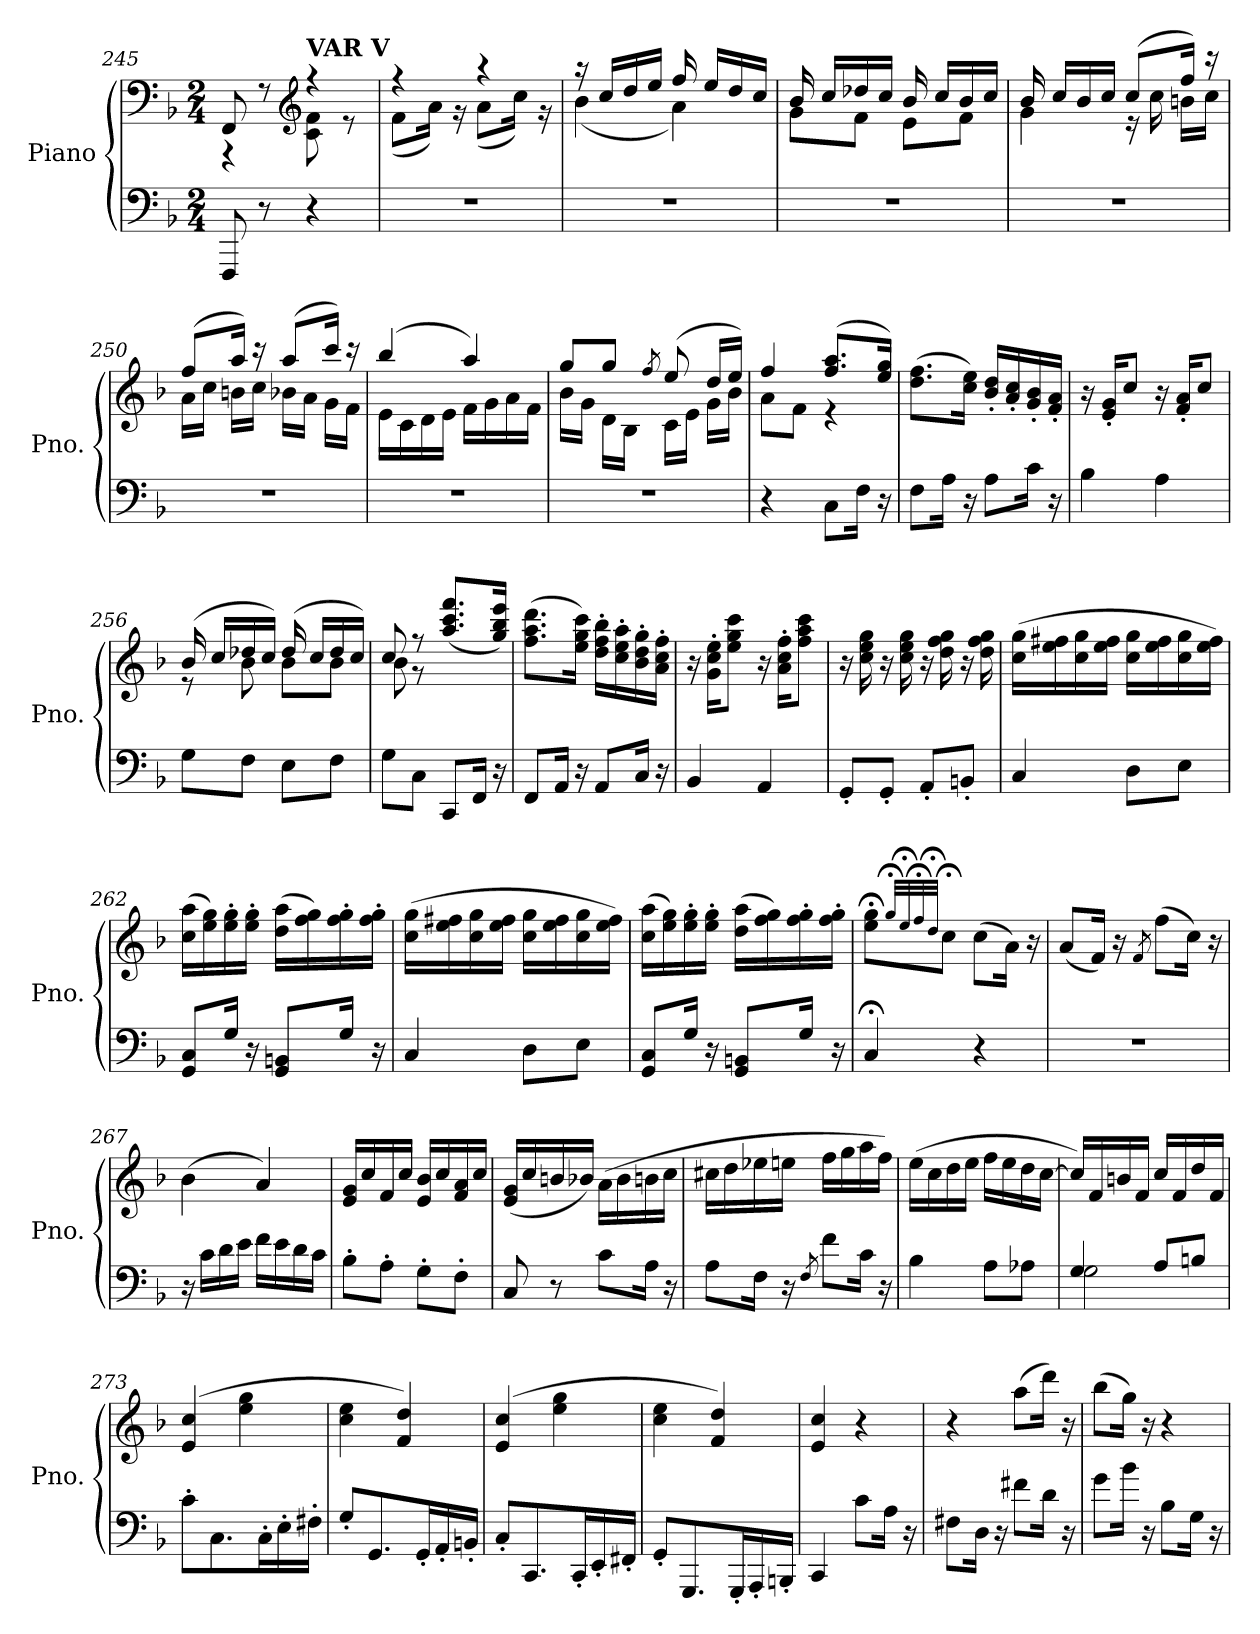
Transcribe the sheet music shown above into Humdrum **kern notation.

**kern	**kern
*part1	*part1
*staff2	*staff1
*I"Piano	*
*I'Pno.	*
*clefF4	*clefF4
*k[b-]	*k[b-]
*F:	*F:
*M2/4	*M2/4
=245	=245
*	*^
8FFF/	8FF/	4r
8r	8r	.
*	*clefG2	*
!	!LO:TX:a:B:t=VAR V	!
4r	4r	8c\ 8f\
.	.	8r
=246	=246	=246
2r	4r	(<8f\L
.	.	16a\Jk)
.	.	16r
.	4r	(<8a\L
.	.	16cc\Jk)
.	.	16r
=247	=247	=247
2r	16r	(<4b-\
.	16cc/LL	.
.	16dd/	.
.	16ee/JJ	.
.	16ff/	4a\)
.	16ee/LL	.
.	16dd/	.
.	16cc/JJ	.
=248	=248	=248
2r	16b-/	8g\L
.	16cc/LL	.
.	16dd-X/	8f\J
.	16cc/JJ	.
.	16b-/	8e\L
.	16cc/LL	.
.	16b-/	8f\J
.	16cc/JJ	.
=249	=249	=249
2r	16b-/	4g\
.	16cc/LL	.
.	16b-/	.
.	16cc/JJ	.
.	(>8cc/L	16r
.	.	16cc\
.	16ff/Jk)	16bn\LL
.	16r	16cc\JJ
=250	=250	=250
2r	(>8ff/L	16a\LL
.	.	16cc\JJ
.	16aa/Jk)	16bn\LL
.	16r	16cc\JJ
.	(>8aa/L	16b-X\LL
.	.	16a\JJ
.	16ccc/Jk)	16g\LL
.	16r	16f\JJ
=251	=251	=251
2r	(>4bb-/	16e\LL
.	.	16c\
.	.	16d\
.	.	16e\JJ
.	4aa/)	16f\LL
.	.	16g\
.	.	16a\
.	.	16f\JJ
=252	=252	=252
2r	8gg/L	16b-\LL
.	.	16g\JJ
.	8gg/J	16d\LL
.	.	16B-\JJ
.	8qff/	.
.	(>8ee/	16c\LL
.	.	16e\JJ
.	16dd/LL	16g\LL
.	16ee/JJ)	16b-\JJ
=253	=253	=253
4r	4ff/	8a\L
.	.	8f\J
8C\L	(>8.ff/ 8.aa/L	4r
16F\Jk	.	.
16r	16ee/ 16gg/Jk)	.
*	*v	*v
=254	=254
8F\L	(>8.dd\ 8.ff\L
16A\Jk	.
16r	16cc\ 16ee\Jk)
8A\L	16b-/' 16dd/'LL
.	16a/' 16cc/'
16c\Jk	16g/' 16b-/'
16r	16f/' 16a/'JJ
=255	=255
4B-\	16r
.	16e/' 16g/'KL
.	8cc/J
4A\	16r
.	16f/' 16a/'KL
.	8cc/J
=256	=256
*	*^
8G\L	(>16b-/	8r
.	16cc/LL	.
8F\J	16dd-X/	8b-\
.	16cc/JJ)	.
8E\L	(>16dd-/	8b-\L
.	16cc/LL	.
8F\J	16dd-/	8b-\J
.	16cc/JJ)	.
=257	=257	=257
8G\L	8cc/	8b-\
8C\J	8r	8r
8CC/L	(>8.aa/ 8.ccc/ 8.fff/L	4ryy
16FF/Jk	.	.
16r	16gg/ 16bb-/ 16eee/Jk)	.
*	*v	*v
=258	=258
8FF/L	(>8.ff\ 8.aa\ 8.ddd\L
16AA/Jk	.
16r	16ee\ 16gg\ 16ccc\Jk)
8AA/L	16dd\' 16ff\' 16bb-\'LL
.	16cc\' 16ee\' 16aa\'
16C/Jk	16b-\' 16dd\' 16gg\'
16r	16a\' 16cc\' 16ff\'JJ
=259	=259
4BB-/	16r
.	16g\' 16cc\' 16ee\'KL
.	8ee\ 8gg\ 8ccc\J
4AA/	16r
.	16a\' 16cc\' 16ff\'KL
.	8ff\ 8aa\ 8ccc\J
=260	=260
8GG'/L	16r
.	16cc\ 16ee\ 16gg\
8GG'/J	16r
.	16cc\ 16ee\ 16gg\
8AA'/L	16r
.	16dd\ 16ff\ 16gg\
8BBn'/J	16r
.	16dd\ 16ff\ 16gg\
=261	=261
4C/	(>16cc\ 16gg\LL
.	16ee\ 16ff#X\
.	16cc\ 16gg\
.	16ee\ 16ff#\JJ
8D\L	16cc\ 16gg\LL
.	16ee\ 16ff#\
8E\J	16cc\ 16gg\
.	16ee\ 16ff#\JJ)
=262	=262
8GG/ 8C/L	(>16cc\ 16aa\LL
.	16ee\ 16gg\)
16G/Jk	16ee\' 16gg\'
16r	16ee\' 16gg\'JJ
8GG/ 8BBn/L	(>16dd\ 16aa\LL
.	16ff\ 16gg\)
16G/Jk	16ff\' 16gg\'
16r	16ff\' 16gg\'JJ
=263	=263
4C/	(>16cc\ 16gg\LL
.	16ee\ 16ff#X\
.	16cc\ 16gg\
.	16ee\ 16ff#\JJ
8D\L	16cc\ 16gg\LL
.	16ee\ 16ff#\
8E\J	16cc\ 16gg\
.	16ee\ 16ff#\JJ)
=264	=264
8GG/ 8C/L	(>16cc\ 16aa\LL
.	16ee\ 16gg\)
16G/Jk	16ee\' 16gg\'
16r	16ee\' 16gg\'JJ
8GG/ 8BBn/L	(>16dd\ 16aa\LL
.	16ff\ 16gg\)
16G/Jk	16ff\' 16gg\'
16r	16ff\' 16gg\'JJ
=265	=265
4C;</	8ee\;< 8gg\;<L
.	32qgg;</LLL
.	32qee;</
.	32qff;</
.	32qdd;</JJJ
.	8cc;<\J
4r	(>8cc\L
.	16a\Jk)
.	16r
=266	=266
2r	(<8a/L
.	16f/Jk)
.	16r
.	8qf/
.	(>8ff\L
.	16cc\Jk)
.	16r
=267	=267
16r	(>4b-\
16c\LL	.
16d\	.
16e\JJ	.
16f\LL	4a/)
16e\	.
16d\	.
16c\JJ	.
=268	=268
8B-'\L	16e/ 16g/LL
.	16cc/
8A'\J	16f/
.	16cc/JJ
8G'\L	16e/ 16b-/LL
.	16cc/
8F'\J	16f/ 16a/
.	16cc/JJ
=269	=269
8C/	(<16e/ 16g/LL
.	16cc/
8r	16bn/
.	16b-X/JJ)
8c\L	(>16a\LL
.	16b-\
16A\Jk	16bn\
16r	16cc\JJ
=270	=270
8A\L	16cc#X\LL
.	16dd\
16F\Jk	16ee-X\
16r	16een\JJ
8qF/	.
8f\L	16ff\LL
.	16gg\
16c\Jk	16aa\
16r	16ff\JJ)
=271	=271
4B-\	(>16ee\LL
.	16cc\
.	16dd\
.	16ee\JJ
8A\L	16ff\LL
.	16ee\
8A-X\J	16dd\
.	[16cc\JJ
=272	=272
*^	*
4G/	2G\	16cc/LL])
.	.	16f/
.	.	16bn/
.	.	16f/JJ
8A/L	.	16cc/LL
.	.	16f/
8Bn/J	.	16dd/
.	.	16f/JJ
*v	*v	*
=273	=273
8c'\L	(>4e/ 4cc/
8.C\	.
.	4ee\ 4gg\
16C'\L	.
16E'\	.
16F#X'\JJ	.
=274	=274
8G'/L	4cc\ 4ee\
8.GG/	.
.	4f/ 4dd/)
16GG'/L	.
16AA'/	.
16BBn'/JJ	.
=275	=275
8C'/L	(>4e/ 4cc/
8.CC/	.
.	4ee\ 4gg\
16CC'/L	.
16EE'/	.
16FF#X'/JJ	.
=276	=276
8GG'/L	4cc\ 4ee\
8.GGG/	.
.	4f/ 4dd/)
16GGG'/L	.
16AAA'/	.
16BBBn'/JJ	.
=277	=277
4CC/	4e/ 4cc/
8c\L	4r
16A\Jk	.
16r	.
=278	=278
8F#X\L	4r
16D\Jk	.
16r	.
8f#X\L	(>8aa\L
16d\Jk	16ddd\Jk)
16r	16r
=279	=279
8g\L	(>8bb-\L
16b-\Jk	16gg\Jk)
16r	16r
8B-\L	4r
16G\Jk	.
16r	.
=	=
*-	*-
